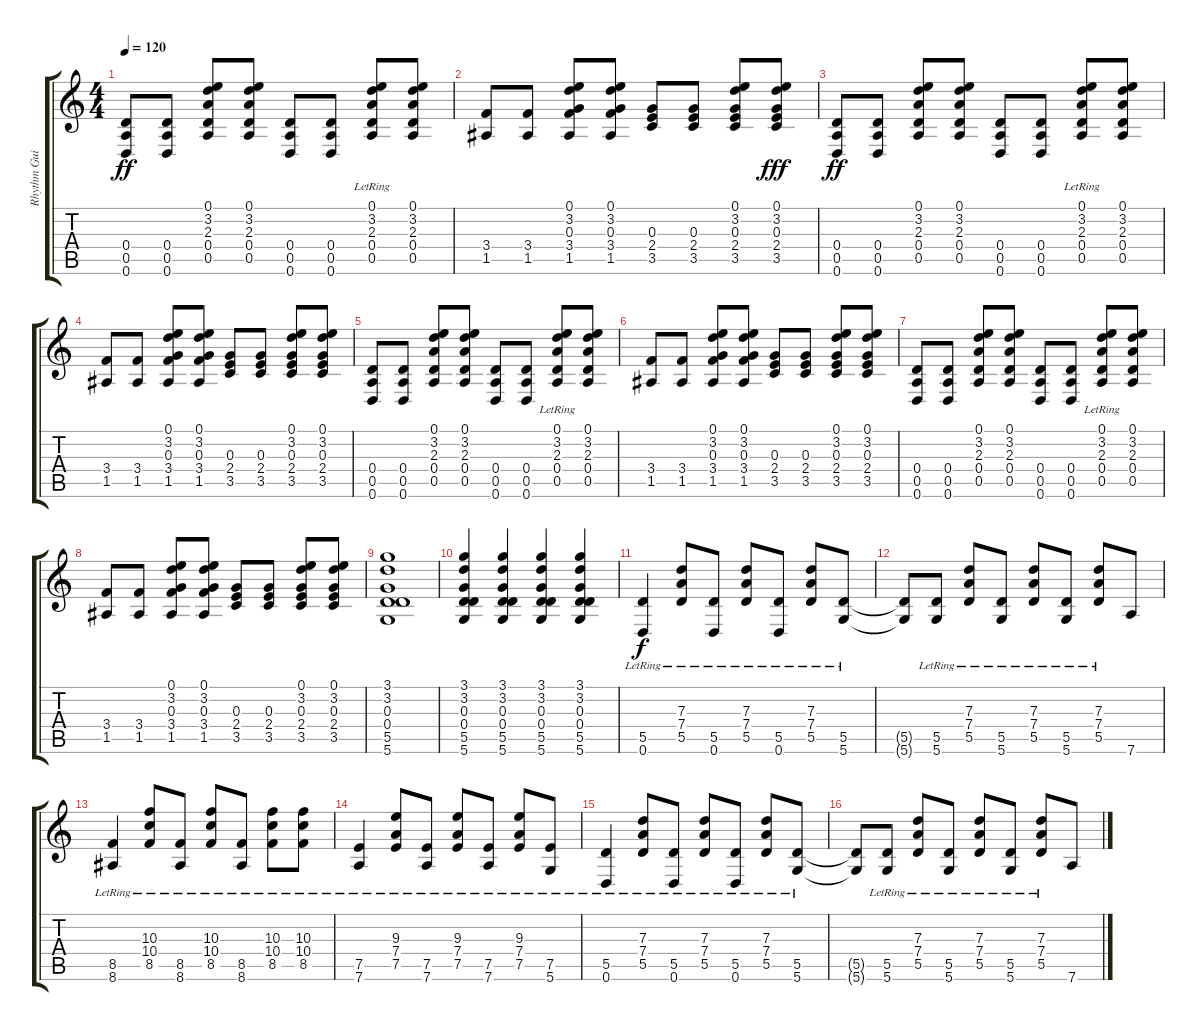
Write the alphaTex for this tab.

\track ("Rhythm Guitar 2 - Stephen" "Rhythm Gui") {instrument distortionguitar}
\staff {score tabs}
\tuning (E4 B3 G3 D3 A2 D2) {hide}
\ts (4 4)
\tempo 120
\clef g2
\ks c
(0.4 0.5 0.6).8{dy ff} (0.4 0.5 0.6).8 (0.1 3.2 2.3 0.4 0.5).8 (0.1 3.2 2.3 0.4 0.5).8 (0.4 0.5 0.6).8 (0.4 0.5 0.6).8 (0.1 3.2{lr} 2.3{lr} 0.4{lr} 0.5{lr}).8 (0.1 3.2 2.3 0.4 0.5).8 |
(3.4 1.5).8 (3.4 1.5).8 (0.1 3.2 0.3 3.4 1.5).8 (0.1 3.2 0.3 3.4 1.5).8 (0.3 2.4 3.5).8 (0.3 2.4 3.5).8 (0.1 3.2 0.3 2.4 3.5).8 (0.1 3.2 0.3 2.4 3.5).8{dy fff} |
(0.4 0.5 0.6).8{dy ff} (0.4 0.5 0.6).8 (0.1 3.2 2.3 0.4 0.5).8 (0.1 3.2 2.3 0.4 0.5).8 (0.4 0.5 0.6).8 (0.4 0.5 0.6).8 (0.1 3.2{lr} 2.3{lr} 0.4{lr} 0.5{lr}).8 (0.1 3.2 2.3 0.4 0.5).8 |
(3.4 1.5).8 (3.4 1.5).8 (0.1 3.2 0.3 3.4 1.5).8 (0.1 3.2 0.3 3.4 1.5).8 (0.3 2.4 3.5).8 (0.3 2.4 3.5).8 (0.1 3.2 0.3 2.4 3.5).8 (0.1 3.2 0.3 2.4 3.5).8 |
(0.4 0.5 0.6).8 (0.4 0.5 0.6).8 (0.1 3.2 2.3 0.4 0.5).8 (0.1 3.2 2.3 0.4 0.5).8 (0.4 0.5 0.6).8 (0.4 0.5 0.6).8 (0.1 3.2{lr} 2.3{lr} 0.4{lr} 0.5{lr}).8 (0.1 3.2 2.3 0.4 0.5).8 |
(3.4 1.5).8 (3.4 1.5).8 (0.1 3.2 0.3 3.4 1.5).8 (0.1 3.2 0.3 3.4 1.5).8 (0.3 2.4 3.5).8 (0.3 2.4 3.5).8 (0.1 3.2 0.3 2.4 3.5).8 (0.1 3.2 0.3 2.4 3.5).8 |
(0.4 0.5 0.6).8 (0.4 0.5 0.6).8 (0.1 3.2 2.3 0.4 0.5).8 (0.1 3.2 2.3 0.4 0.5).8 (0.4 0.5 0.6).8 (0.4 0.5 0.6).8 (0.1 3.2{lr} 2.3{lr} 0.4{lr} 0.5{lr}).8 (0.1 3.2 2.3 0.4 0.5).8 |
(3.4 1.5).8 (3.4 1.5).8 (0.1 3.2 0.3 3.4 1.5).8 (0.1 3.2 0.3 3.4 1.5).8 (0.3 2.4 3.5).8 (0.3 2.4 3.5).8 (0.1 3.2 0.3 2.4 3.5).8 (0.1 3.2 0.3 2.4 3.5).8 |
(3.1 3.2 0.3 0.4 5.5 5.6).1 |
(3.1 3.2 0.3 0.4 5.5 5.6).4 (3.1 3.2 0.3 0.4 5.5 5.6).4 (3.1 3.2 0.3 0.4 5.5 5.6).4 (3.1 3.2 0.3 0.4 5.5 5.6).4 |
(5.5{lr} 0.6{lr}).4{dy f} (7.3{lr} 7.4{lr} 5.5{lr}).8 (5.5{lr} 0.6{lr}).8 (7.3{lr} 7.4{lr} 5.5{lr}).8 (5.5{lr} 0.6{lr}).8 (7.3{lr} 7.4{lr} 5.5).8 (5.5{lr} 5.6{lr}).8 |
(5.5{t} 5.6{t}).8 (5.5 5.6{lr}).8 (7.3{lr} 7.4{lr} 5.5).8 (5.5 5.6{lr}).8 (7.3{lr} 7.4{lr} 5.5).8 (5.5 5.6{lr}).8 (7.3{lr} 7.4{lr} 5.5{lr}).8 7.6.8 |
(8.5{lr} 8.6{lr}).4 (10.3{lr} 10.4{lr} 8.5{lr}).8 (8.5{lr} 8.6{lr}).8 (10.3{lr} 10.4{lr} 8.5{lr}).8 (8.5{lr} 8.6{lr}).8 (10.3{lr} 10.4{lr} 8.5{lr}).8 (10.3{lr} 10.4{lr} 8.5{lr}).8 |
(7.5{lr} 7.6{lr}).4 (9.3{lr} 7.4{lr} 7.5{lr}).8 (7.5{lr} 7.6{lr}).8 (9.3{lr} 7.4{lr} 7.5{lr}).8 (7.5{lr} 7.6{lr}).8 (9.3{lr} 7.4{lr} 7.5{lr}).8 (7.5{lr} 5.6{lr}).8 |
(5.5{lr} 0.6{lr}).4 (7.3{lr} 7.4{lr} 5.5{lr}).8 (5.5{lr} 0.6{lr}).8 (7.3{lr} 7.4{lr} 5.5{lr}).8 (5.5{lr} 0.6{lr}).8 (7.3{lr} 7.4{lr} 5.5).8 (5.5{lr} 5.6{lr}).8 |
(5.5{t} 5.6{t}).8 (5.5 5.6{lr}).8 (7.3{lr} 7.4{lr} 5.5).8 (5.5 5.6{lr}).8 (7.3{lr} 7.4{lr} 5.5).8 (5.5 5.6{lr}).8 (7.3{lr} 7.4{lr} 5.5{lr}).8 7.6.8
